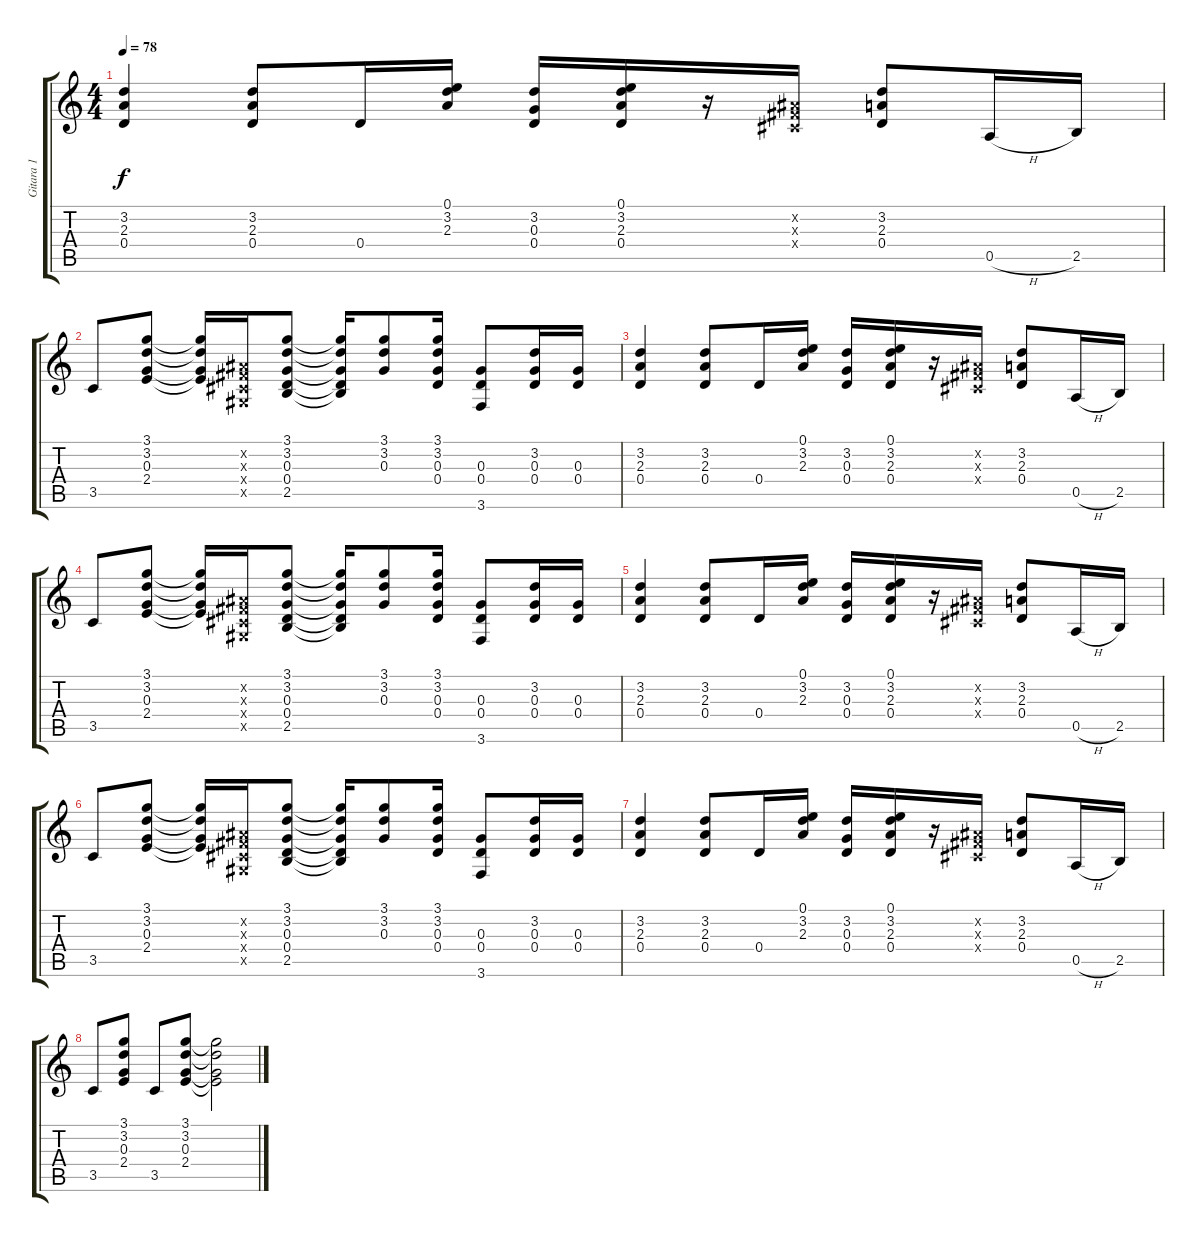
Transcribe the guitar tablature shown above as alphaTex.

\track ("Gitara 1 " "Gitara 1 ") {instrument acousticguitarsteel}
\staff {score tabs}
\tuning (E4 B3 G3 D3 A2 D2) {hide}
\ts (4 4)
\tempo 78
\clef g2
\ks c
(3.2 2.3 0.4).4{dy f} (3.2 2.3 0.4).8 0.4.16 (0.1 3.2 2.3).16 (3.2 0.3 0.4).16 (0.1 3.2 2.3 0.4).16 r.16 (-1.2{x} -1.3{x} -1.4{x}).16 (3.2 2.3 0.4).8 0.5{h}.16 2.5.16 |
3.5.8 (3.1 3.2 0.3 2.4).8 (3.1{t} 3.2{t} 0.3{t} 2.4{t}).16 (-1.2{x} -1.3{x} -1.4{x} -1.5{x}).16 (3.1 3.2 0.3 0.4 2.5).8 (3.1{t} 3.2{t} 0.3{t} 0.4{t} 2.5{t}).16 (3.1 3.2 0.3).8 (3.1 3.2 0.3 0.4).16 (0.3 0.4 3.6).8 (3.2 0.3 0.4).16 (0.3 0.4).16 |
(3.2 2.3 0.4).4 (3.2 2.3 0.4).8 0.4.16 (0.1 3.2 2.3).16 (3.2 0.3 0.4).16 (0.1 3.2 2.3 0.4).16 r.16 (-1.2{x} -1.3{x} -1.4{x}).16 (3.2 2.3 0.4).8 0.5{h}.16 2.5.16 |
3.5.8 (3.1 3.2 0.3 2.4).8 (3.1{t} 3.2{t} 0.3{t} 2.4{t}).16 (-1.2{x} -1.3{x} -1.4{x} -1.5{x}).16 (3.1 3.2 0.3 0.4 2.5).8 (3.1{t} 3.2{t} 0.3{t} 0.4{t} 2.5{t}).16 (3.1 3.2 0.3).8 (3.1 3.2 0.3 0.4).16 (0.3 0.4 3.6).8 (3.2 0.3 0.4).16 (0.3 0.4).16 |
(3.2 2.3 0.4).4 (3.2 2.3 0.4).8 0.4.16 (0.1 3.2 2.3).16 (3.2 0.3 0.4).16 (0.1 3.2 2.3 0.4).16 r.16 (-1.2{x} -1.3{x} -1.4{x}).16 (3.2 2.3 0.4).8 0.5{h}.16 2.5.16 |
3.5.8 (3.1 3.2 0.3 2.4).8 (3.1{t} 3.2{t} 0.3{t} 2.4{t}).16 (-1.2{x} -1.3{x} -1.4{x} -1.5{x}).16 (3.1 3.2 0.3 0.4 2.5).8 (3.1{t} 3.2{t} 0.3{t} 0.4{t} 2.5{t}).16 (3.1 3.2 0.3).8 (3.1 3.2 0.3 0.4).16 (0.3 0.4 3.6).8 (3.2 0.3 0.4).16 (0.3 0.4).16 |
(3.2 2.3 0.4).4 (3.2 2.3 0.4).8 0.4.16 (0.1 3.2 2.3).16 (3.2 0.3 0.4).16 (0.1 3.2 2.3 0.4).16 r.16 (-1.2{x} -1.3{x} -1.4{x}).16 (3.2 2.3 0.4).8 0.5{h}.16 2.5.16 |
3.5.8 (3.1 3.2 0.3 2.4).8 3.5.8 (3.1 3.2 0.3 2.4).8 (3.1{t} 3.2{t} 0.3{t} 2.4{t}).2
